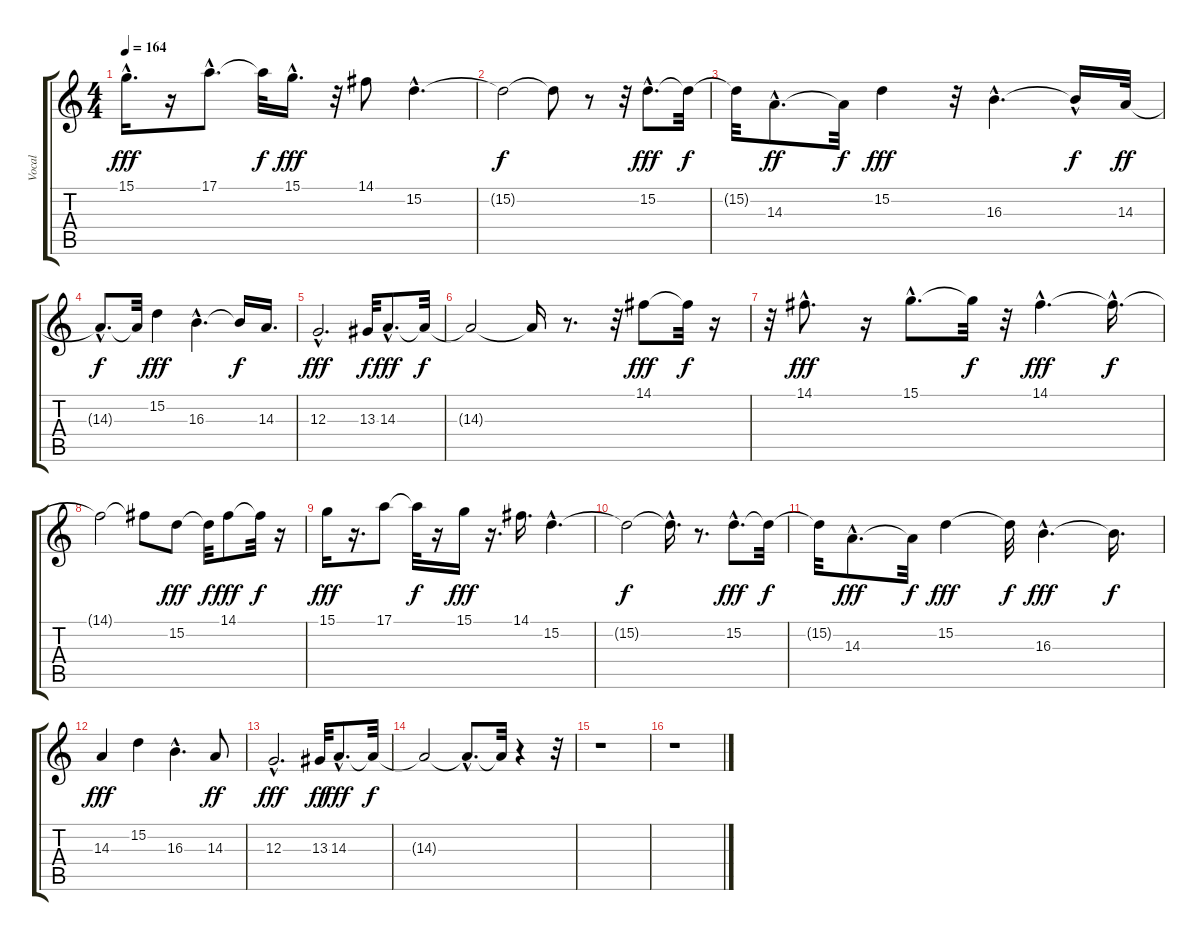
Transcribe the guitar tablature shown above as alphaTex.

\track ("Vocal" "Vocal") {instrument tangoaccordion}
\staff {score tabs}
\tuning (E4 B3 G3 D3 A2 E2) {hide}
\ts (4 4)
\tempo 164
\clef g2
\ks c
15.1{hac}.16{d dy fff} r.16 17.1{hac}.8{d} 17.1{t}.32{dy f} 15.1{hac}.16{d dy fff} r.32 14.1.8 15.2{hac}.4{d} |
15.2{t}.2{dy f} 15.2{t}.8 r.8 r.32 15.2{hac}.8{d dy fff} 15.2{t}.32{dy f} |
15.2{t}.32 14.3{hac}.8{d dy ff} 14.3{t}.32{dy f} 15.2.4{dy fff} r.32 16.3{hac}.4{d} 16.3{hac t}.16{dy f} 14.3.32{dy ff} |
14.3{hac t}.8{d dy f} 14.3{t}.32 15.2.4{dy fff} 16.3{hac}.4{d} 16.3{t}.16{dy f} 14.3.16{d} |
12.3{hac}.2{d dy fff} 13.3.32{dy f} 14.3{hac}.8{d dy fff} 14.3{t}.32{dy f} |
14.3{t}.2 14.3{t}.16 r.8{d} r.32 14.1.8{dy fff} 14.1{t}.32{dy f} r.16 |
r.32 14.1{hac}.8{d dy fff} r.16 15.1{hac}.8{d} 15.1{t}.32{dy f} r.32 14.1{hac}.4{d dy fff} 14.1{hac t}.16{d dy f} |
14.1{t}.2 14.1{t}.8 15.2.8{dy fff} 15.2{t}.32{dy f} 14.1.8{dy fff} 14.1{t}.32{dy f} r.16 |
15.1.16{dy fff} r.16{d} 17.1.8 17.1{t}.32{dy f} r.16 15.1.16{dy fff} r.16{d} 14.1.16{d} 15.2{hac}.4{d} |
15.2{t}.2{dy f} 15.2{hac t}.16{d} r.8{d} 15.2{hac}.8{d dy fff} 15.2{t}.32{dy f} |
15.2{t}.32 14.3{hac}.8{d dy fff} 14.3{t}.32{dy f} 15.2.4{dy fff} 15.2{t}.32{dy f} 16.3{hac}.4{d dy fff} 16.3{t}.16{d dy f} |
14.3.4{dy fff} 15.2.4 16.3{hac}.4{d} 14.3.8{dy ff} |
12.3{hac}.2{d dy fff} 13.3.32{dy ff} 14.3{hac}.8{d dy fff} 14.3{t}.32{dy f} |
14.3{t}.2 14.3{hac t}.8{d} 14.3{t}.32 r.4 r.32 |
r.1 |
r.1
